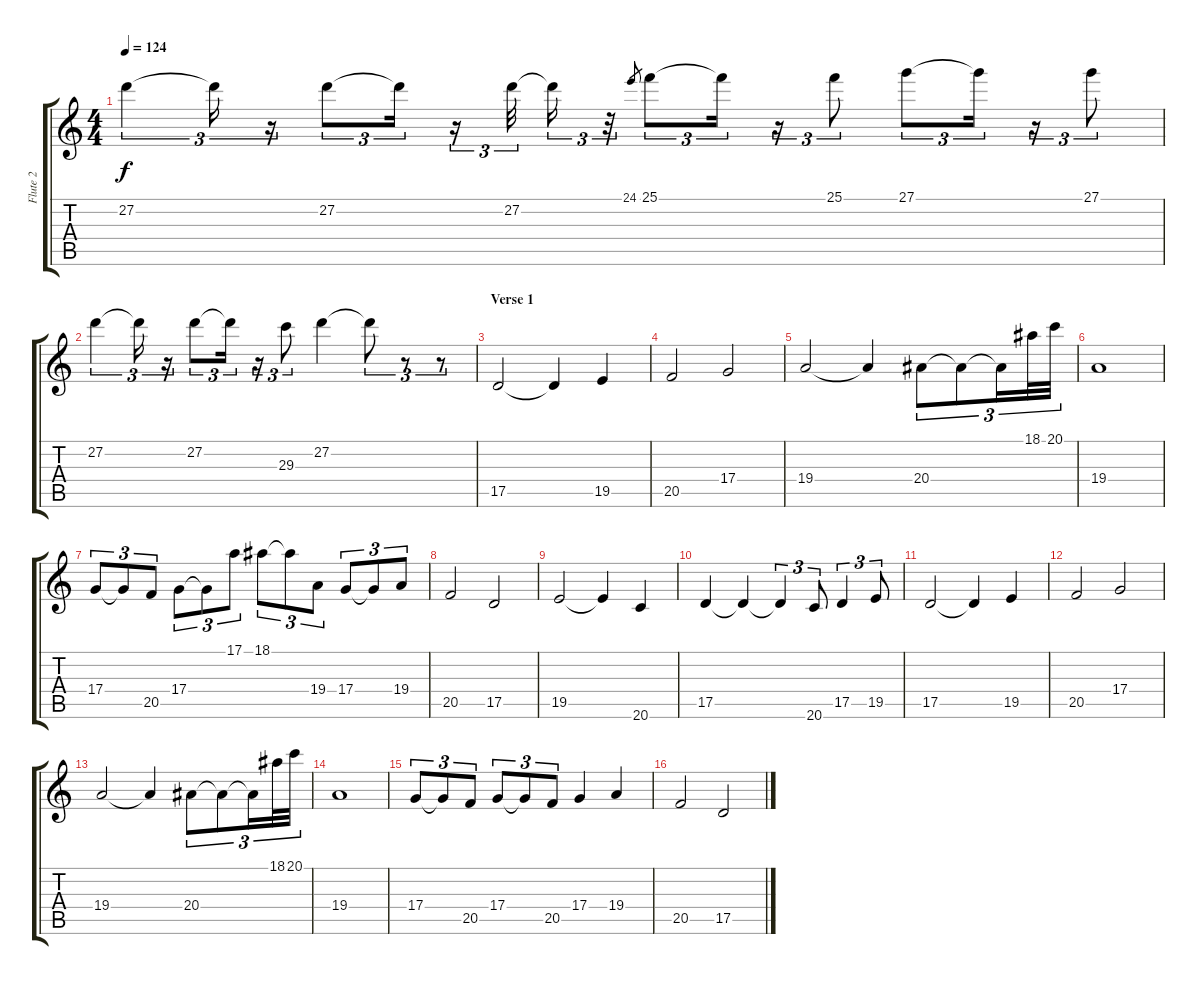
\track ("Flute 2" "Flute 2") {instrument panflute}
\staff {score tabs}
\tuning (E4 B3 G3 D3 A2 E2) {hide}
\ts (4 4)
\tempo 124
\clef g2
\ks c
27.2.4{tu (3 2) dy f} 27.2{t}.16{tu (3 2)} r.16{tu (3 2)} 27.2.8{tu (3 2)} 27.2{t}.16{tu (3 2)} r.16{tu (3 2)} 27.2.32{tu (3 2)} 27.2{t}.16{tu (3 2)} r.32{tu (3 2)} 24.1.8{gr} 25.1.8{tu (3 2)} 25.1{t}.16{tu (3 2)} r.16{tu (3 2)} 25.1.8{tu (3 2)} 27.1.8{tu (3 2)} 27.1{t}.16{tu (3 2)} r.16{tu (3 2)} 27.1.8{tu (3 2)} |
27.2.4{tu (3 2)} 27.2{t}.16{tu (3 2)} r.16{tu (3 2)} 27.2.8{tu (3 2)} 27.2{t}.16{tu (3 2)} r.16{tu (3 2)} 29.3.8{tu (3 2)} 27.2.4 27.2{t}.8{tu (3 2)} r.8{tu (3 2)} r.8{tu (3 2)} |
\section ("" "Verse 1")
17.5.2 17.5{t}.4 19.5.4 |
20.5.2 17.4.2 |
19.4.2 19.4{t}.4 20.4.8{tu (3 2)} 20.4{t}.8{tu (3 2)} 20.4{t}.16{tu (3 2)} 18.1.32{tu (3 2)} 20.1.32{tu (3 2)} |
19.4.1 |
17.4.8{tu (3 2)} 17.4{t}.8{tu (3 2)} 20.5.8{tu (3 2)} 17.4.8{tu (3 2)} 17.4{t}.8{tu (3 2)} 17.1.8{tu (3 2)} 18.1.8{tu (3 2)} 18.1{t}.8{tu (3 2)} 19.4.8{tu (3 2)} 17.4.8{tu (3 2)} 17.4{t}.8{tu (3 2)} 19.4.8{tu (3 2)} |
20.5.2 17.5.2 |
19.5.2 19.5{t}.4 20.6.4 |
17.5.4 17.5{t}.4 17.5{t}.4{tu (3 2)} 20.6.8{tu (3 2)} 17.5.4{tu (3 2)} 19.5.8{tu (3 2)} |
17.5.2 17.5{t}.4 19.5.4 |
20.5.2 17.4.2 |
19.4.2 19.4{t}.4 20.4.8{tu (3 2)} 20.4{t}.8{tu (3 2)} 20.4{t}.16{tu (3 2)} 18.1.32{tu (3 2)} 20.1.32{tu (3 2)} |
19.4.1 |
17.4.8{tu (3 2)} 17.4{t}.8{tu (3 2)} 20.5.8{tu (3 2)} 17.4.8{tu (3 2)} 17.4{t}.8{tu (3 2)} 20.5.8{tu (3 2)} 17.4.4 19.4.4 |
20.5.2 17.5.2
